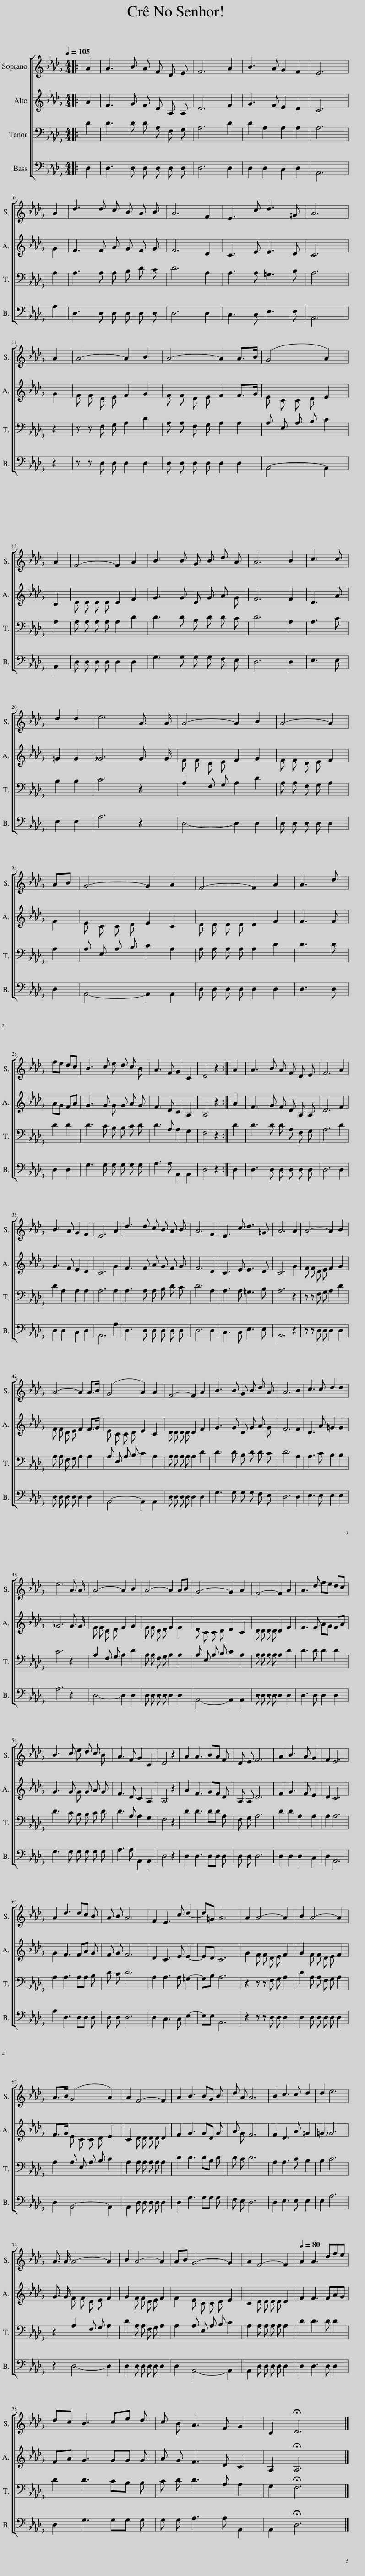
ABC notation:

X:1
%%score [ 1 2 3 4 ]
L:1/8
Q:1/4=105
M:4/4
I:linebreak $
K:Db
V:1 treble
V:2 treble
V:3 bass
V:4 bass
V:1
|: A2 | A3 B A F D E | F6 A2 | B3 A G2 F2 | E6 |$ %5
 A2 | d3 d c B A B | A6 F2 | E3 c d3 =G | A6 |$ %10
 A2 | A4- A2 B2 | A4- A2 A>B | (G4 A2) |$ A2 | %15
 F4- F2 A2 | B3 B G B d A | A6 B2 | c3 c |$ d2 d2 | %20
 e6 A3/2 A/ | A4- A2 B2 | A4- A2 |$ AB | G4- G2 A2 | %25
 F4- F2 A2 | A3 d |$ fe dc | B3 c e d c B | A3 F G2 C2 | %30
 D4 z2 :| A2 | A3 B A F D E | F6 A2 |$ B3 A G2 F2 | %35
 E6 A2 | d3 d c B A B | A6 F2 | E3 c d3 =G | A6 A2 | %40
 A4- A2 B2 |$ A4- A2 A>B | (G4 A2) A2 | F4- F2 A2 | B3 B G B d A | %45
 A6 B2 | c3 c d2 d2 |$ e6 A3/2 A/ | A4- A2 B2 | A4- A2 AB | %50
 G4- G2 A2 | F4- F2 A2 | A3 d fe dc |$ B3 c e d c B | A3 F G2 C2 | %55
 D4 z2 | A2 A3 BA F | D E F6 | A2 B3 A G2 | F2 E6 |$ %60
 A2 d3 dc B | A B A6 | F2 E3 c d2- | d=G A6 | A2 A4- A2 | %65
 B2 A4- A2 |$ A>B (G4 A2) | A2 F4- F2 | A2 B3 BG B | d A A6 | %70
 B2 c3 c d2 | d2 e6 |$ A3/2 A/ A4- A2 | B2 A4- A2 | AB G4- G2 | %75
 A2 F4- F2 |[Q:1/4=80] A2 A3 dfe |$ dc B3 ce d | c B A3 F G2 | C2 !fermata!D6 |] %80
V:2
|: A2 | F3 G F D A, A, | D6 F2 | G3 F E2 D2 | C6 |$ %5
 G2 | F3 F A G F G | F6 D2 | C3 E E3 D | C6 |$ %10
 G2 | F F D E F2 G2 | F F D E F2 F>G | E C C D E2 |$ C2 | %15
 D D D D D2 F2 | G3 G D G A G | F6 F2 | D3 A |$ =G2 G2 | %20
 _G6 G3/2 G/ | F F D E F2 G2 | F F D E F2 |$ F2 | E C C D E2 C2 | %25
 D D D D D2 F2 | F3 F |$ AG FA | G3 G G G A G | F3 D C2 A,2 | %30
 A,4 z2 :| A2 | F3 G F D A, A, | D6 F2 |$ G3 F E2 D2 | %35
 C6 G2 | F3 F A G F G | F6 D2 | C3 E E3 D | C6 G2 | %40
 F F D E F2 G2 |$ F F D E F2 F>G | E C C D E2 C2 | D D D D D2 F2 | G3 G D G A G | %45
 F6 F2 | D3 A =G2 G2 |$ _G6 G3/2 G/ | F F D E F2 G2 | F F D E F2 F2 | %50
 E C C D E2 C2 | D D D D D2 F2 | F3 F AG FA |$ G3 G G G A G | F3 D C2 A,2 | %55
 A,4 z2 | A2 F3 GF D | A, A, D6 | F2 G3 F E2 | D2 C6 |$ %60
 G2 F3 FA G | F G F6 | D2 C3 E E2- | ED C6 | G2 F F D E F2 | %65
 G2 F F D E F2 |$ F>G E C C D E2 | C2 D D D D D2 | F2 G3 GD G | A G F6 | %70
 F2 D3 A =G2 | =G2 _G6 |$ G3/2 G/ F F D E F2 | G2 F F D E F2 | F2 E C C D E2 | %75
 C2 D D D D D2 | F2 F3 FAG |$ FA G3 GG G | A G F3 D C2 | A,2 !fermata!A,6 |] %80
V:3
|: D2 | D3 D D A, F, G, | A,6 D2 | D2 A,2 A,2 A,2 | A,6 |$ %5
 A,2 | A,3 A, A, B, D C | D6 A,2 | A,3 A, =G,3 B, | A,6 |$ %10
 z2 | z z F, G, A,2 D2 | A, A, F, G, A,2 A,2 | A, E, A, B, C2 |$ A,2 | %15
 A, A, A, A, A,2 D2 | D3 D B, D D C | D6 A,2 | A,3 C |$ B,2 B,2 | %20
 C6 z2 | A,2 F, G, A,2 D2 | A, A, F, G, A,2 |$ A,2 | A, E, A, B, C2 A,2 | %25
 A, A, A, A, A,2 D2 | D3 D |$ D2 D2 | D3 C B, B, C D | D3 A, A,2 G,2 | %30
 F,4 z2 :| D2 | D3 D D A, F, G, | A,6 D2 |$ D2 A,2 A,2 A,2 | %35
 A,6 A,2 | A,3 A, A, B, D C | D6 A,2 | A,3 A, =G,3 B, | A,6 z2 | %40
 z z F, G, A,2 D2 |$ A, A, F, G, A,2 A,2 | A, E, A, B, C2 A,2 | A, A, A, A, A,2 D2 | D3 D B, D D C | %45
 D6 A,2 | A,3 C B,2 B,2 |$ C6 z2 | A,2 F, G, A,2 D2 | A, A, F, G, A,2 A,2 | %50
 A, E, A, B, C2 A,2 | A, A, A, A, A,2 D2 | D3 D D2 D2 |$ D3 C B, B, C D | D3 A, A,2 G,2 | %55
 F,4 z2 | D2 D3 DD A, | F, G, A,6 | D2 D2 A,2 A,2 | A,2 A,6 |$ %60
 A,2 A,3 A,A, B, | D C D6 | A,2 A,3 A, =G,2- | G,B, A,6 | z2 z z F, G, A,2 | %65
 D2 A, A, F, G, A,2 |$ A,2 A, E, A, B, C2 | A,2 A, A, A, A, A,2 | D2 D3 DB, D | D C D6 | %70
 A,2 A,3 C B,2 | B,2 C6 |$ z2 A,2 F, G, A,2 | D2 A, A, F, G, A,2 | A,2 A, E, A, B, C2 | %75
 A,2 A, A, A, A, A,2 | D2 D3 D D2 |$ D2 D3 CB, B, | C D D3 A, A,2 | G,2 !fermata!F,6 |] %80
V:4
|: D,2 | D,3 D, D, D, D, D, | D,6 D,2 | D,2 D,2 C,2 D,2 | A,,6 |$ %5
 A,2 | D,3 D, D, D, D, D, | D,6 D,2 | C,3 C, E,3 E, | A,,6 |$ %10
 z2 | z z D, D, D,2 D,2 | D, D, D, D, D,2 D,2 | A,,4- A,,2 |$ A,,2 | %15
 D, D, D, D, D,2 D,2 | G,3 G, G, G, F, E, | D,6 D,2 | E,3 E, |$ E,2 E,2 | %20
 A,6 z2 | D,4- D,2 D,2 | D, D, D, D, D,2 |$ D,2 | A,,4- A,,2 A,,2 | %25
 D, D, D, D, D,2 D,2 | D,3 D, |$ D,2 D,2 | G,3 G, G, G, G, G, | A,3 A, A,,2 A,,2 | %30
 D,4 z2 :| D,2 | D,3 D, D, D, D, D, | D,6 D,2 |$ D,2 D,2 C,2 D,2 | %35
 A,,6 A,2 | D,3 D, D, D, D, D, | D,6 D,2 | C,3 C, E,3 E, | A,,6 z2 | %40
 z z D, D, D,2 D,2 |$ D, D, D, D, D,2 D,2 | A,,4- A,,2 A,,2 | D, D, D, D, D,2 D,2 | G,3 G, G, G, F, E, | %45
 D,6 D,2 | E,3 E, E,2 E,2 |$ A,6 z2 | D,4- D,2 D,2 | D, D, D, D, D,2 D,2 | %50
 A,,4- A,,2 A,,2 | D, D, D, D, D,2 D,2 | D,3 D, D,2 D,2 |$ G,3 G, G, G, G, G, | A,3 A, A,,2 A,,2 | %55
 D,4 z2 | D,2 D,3 D,D, D, | D, D, D,6 | D,2 D,2 D,2 C,2 | D,2 A,,6 |$ %60
 A,2 D,3 D,D, D, | D, D, D,6 | D,2 C,3 C, E,2- | E,E, A,,6 | z2 z z D, D, D,2 | %65
 D,2 D, D, D, D, D,2 |$ D,2 A,,4- A,,2 | A,,2 D, D, D, D, D,2 | D,2 G,3 G,G, G, | F, E, D,6 | %70
 D,2 E,3 E, E,2 | E,2 A,6 |$ z2 D,4- D,2 | D,2 D, D, D, D, D,2 | D,2 A,,4- A,,2 | %75
 A,,2 D, D, D, D, D,2 | D,2 D,3 D, D,2 |$ D,2 G,3 G,G, G, | G, G, A,3 A, A,,2 | A,,2 !fermata!D,6 |] %80
